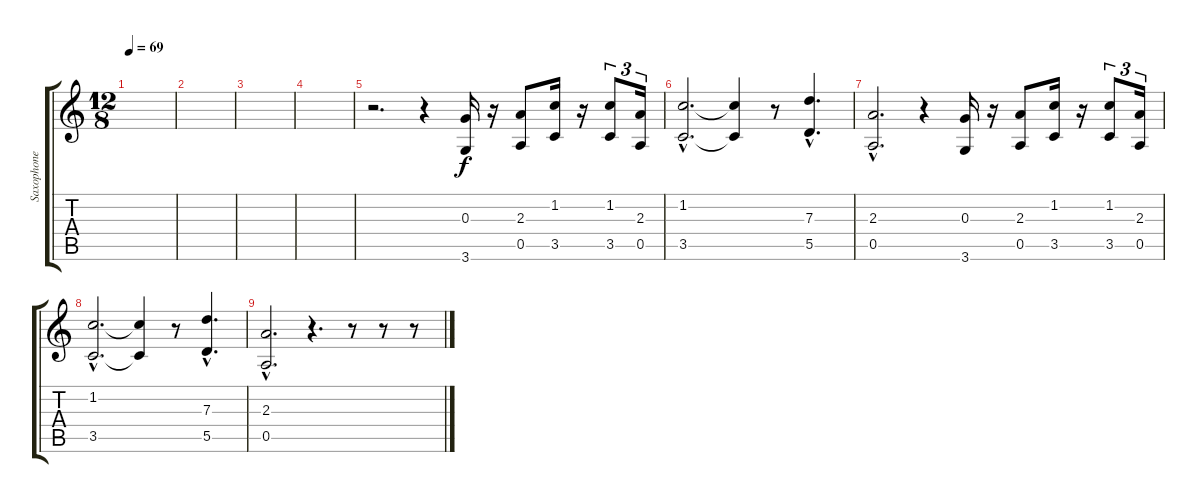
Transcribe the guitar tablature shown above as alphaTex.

\track ("Saxophone" "Saxophone") {instrument altosax}
\staff {score tabs}
\tuning (E5 B4 G4 D4 A3 E3) {hide}
\ts (12 8)
\tempo 69
\clef g2
\ks c
|
|
|
|
r.2{d} r.4 (0.3 3.6).16 r.16 (2.3 0.5).8 (1.2 3.5).16 r.16 (1.2 3.5).8{tu (3 2)} (2.3 0.5).16{tu (3 2)} |
(1.2{hac} 3.5{hac}).2{d} (1.2{t} 3.5{t}).4 r.8 (7.3{hac} 5.5{hac}).4{d} |
(2.3{hac} 0.5{hac}).2{d} r.4 (0.3 3.6).16 r.16 (2.3 0.5).8 (1.2 3.5).16 r.16 (1.2 3.5).8{tu (3 2)} (2.3 0.5).16{tu (3 2)} |
(1.2{hac} 3.5{hac}).2{d} (1.2{t} 3.5{t}).4 r.8 (7.3{hac} 5.5{hac}).4{d} |
(2.3{hac} 0.5{hac}).2{d} r.4{d} r.8 r.8 r.8
